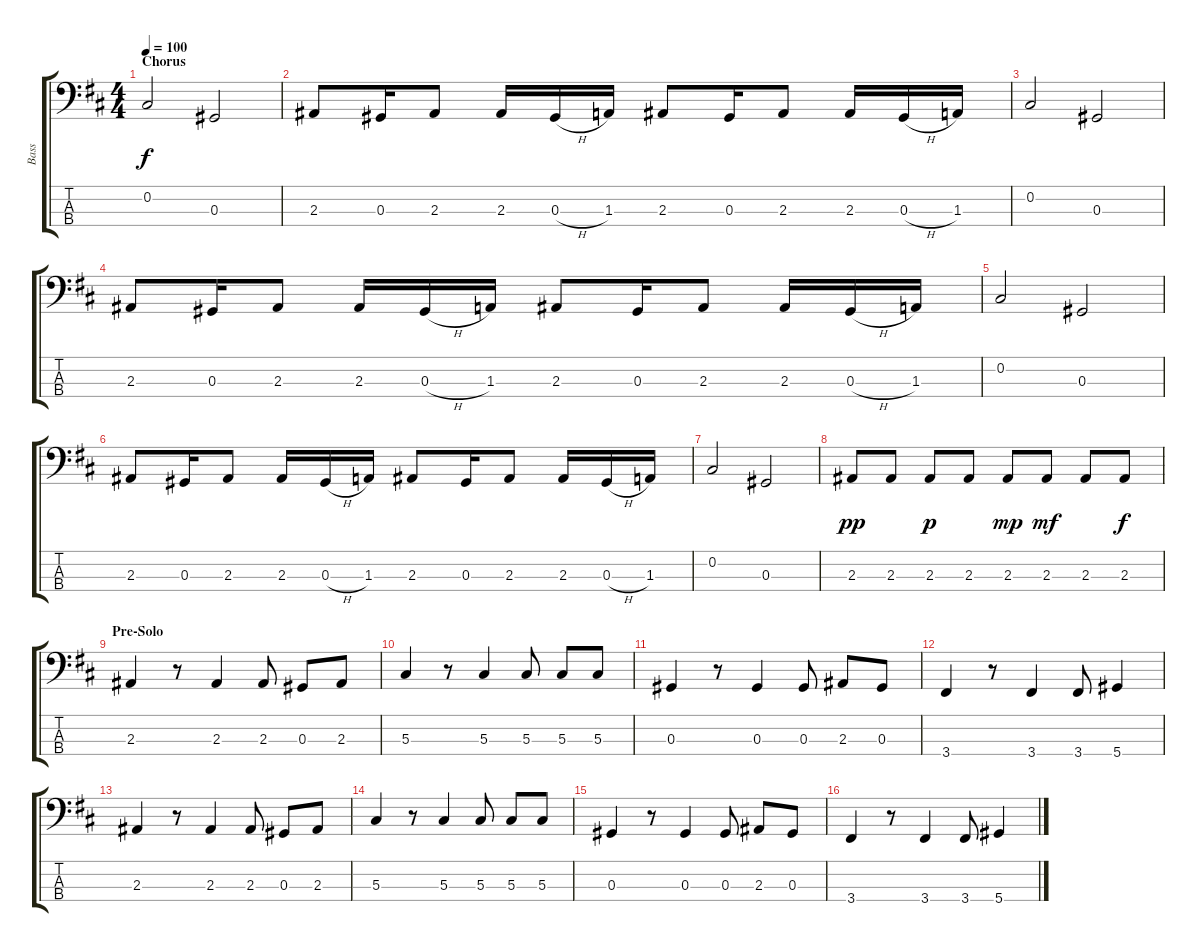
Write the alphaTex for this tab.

\track ("Bass" "Bass") {instrument electricbassfinger}
\staff {score tabs}
\tuning (Gb2 Db2 Ab1 Eb1) {hide}
\ts (4 4)
\section ("" "Chorus ")
\tempo 100
\clef f4
\ks bminor
0.2.2{dy f} 0.3.2 |
2.3.8 0.3.16 2.3.8 2.3.16 0.3{h}.16 1.3.16 2.3.8 0.3.16 2.3.8 2.3.16 0.3{h}.16 1.3.16 |
0.2.2 0.3.2 |
2.3.8 0.3.16 2.3.8 2.3.16 0.3{h}.16 1.3.16 2.3.8 0.3.16 2.3.8 2.3.16 0.3{h}.16 1.3.16 |
0.2.2 0.3.2 |
2.3.8 0.3.16 2.3.8 2.3.16 0.3{h}.16 1.3.16 2.3.8 0.3.16 2.3.8 2.3.16 0.3{h}.16 1.3.16 |
0.2.2 0.3.2 |
2.3.8{dy pp} 2.3.8 2.3.8{dy p} 2.3.8 2.3.8{dy mp} 2.3.8{dy mf} 2.3.8 2.3.8{dy f} |
\section ("" "Pre-Solo")
2.3.4 r.8 2.3.4 2.3.8 0.3.8 2.3.8 |
5.3.4 r.8 5.3.4 5.3.8 5.3.8 5.3.8 |
0.3.4 r.8 0.3.4 0.3.8 2.3.8 0.3.8 |
3.4.4 r.8 3.4.4 3.4.8 5.4.4 |
2.3.4 r.8 2.3.4 2.3.8 0.3.8 2.3.8 |
5.3.4 r.8 5.3.4 5.3.8 5.3.8 5.3.8 |
0.3.4 r.8 0.3.4 0.3.8 2.3.8 0.3.8 |
3.4.4 r.8 3.4.4 3.4.8 5.4.4
